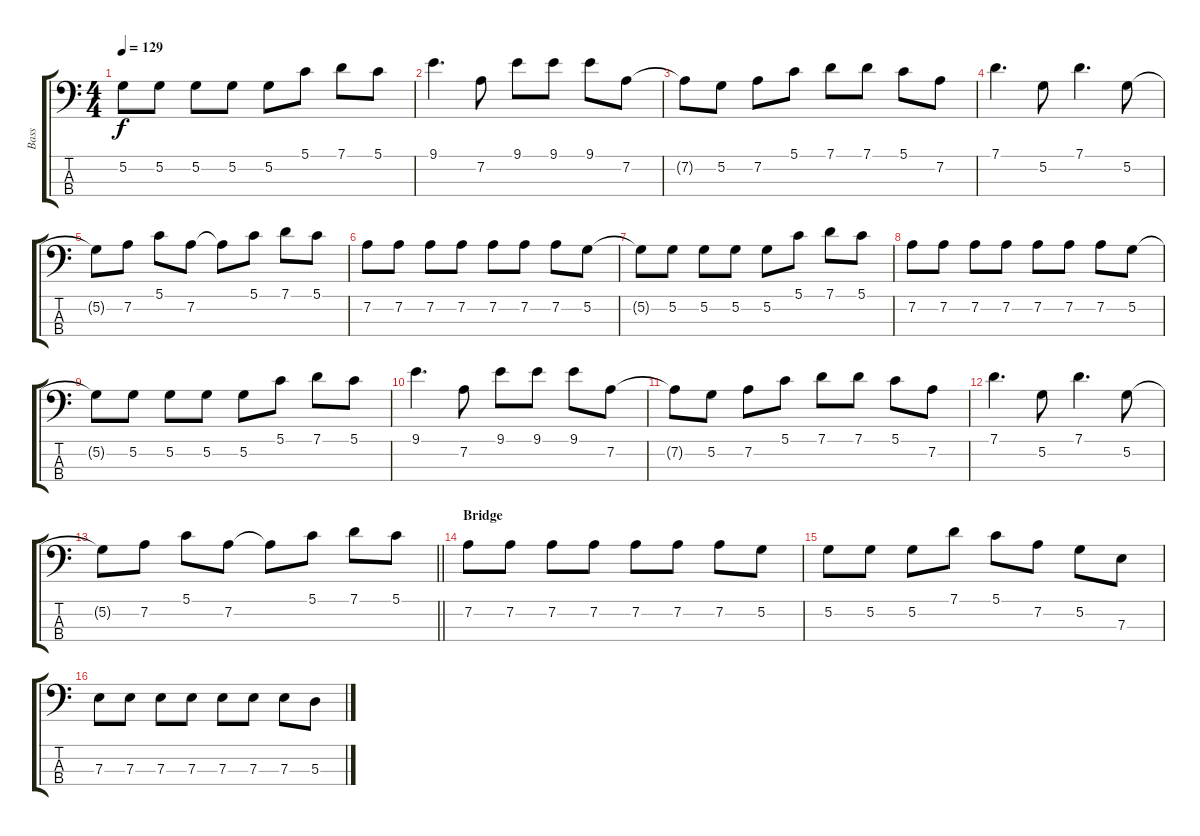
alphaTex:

\track ("Bass" "Bass") {instrument electricbasspick}
\staff {score tabs}
\tuning (G2 D2 A1 E1) {hide}
\ts (4 4)
\tempo 129
\clef f4
\ks c
5.2{t}.8{dy f} 5.2.8 5.2.8 5.2.8 5.2.8 5.1.8 7.1.8 5.1.8 |
9.1.4{d} 7.2.8 9.1.8 9.1.8 9.1.8 7.2.8 |
7.2{t}.8 5.2.8 7.2.8 5.1.8 7.1.8 7.1.8 5.1.8 7.2.8 |
7.1.4{d} 5.2.8 7.1.4{d} 5.2.8 |
5.2{t}.8 7.2.8 5.1.8 7.2.8 7.2{t}.8 5.1.8 7.1.8 5.1.8 |
7.2.8 7.2.8 7.2.8 7.2.8 7.2.8 7.2.8 7.2.8 5.2.8 |
5.2{t}.8 5.2.8 5.2.8 5.2.8 5.2.8 5.1.8 7.1.8 5.1.8 |
7.2.8 7.2.8 7.2.8 7.2.8 7.2.8 7.2.8 7.2.8 5.2.8 |
5.2{t}.8 5.2.8 5.2.8 5.2.8 5.2.8 5.1.8 7.1.8 5.1.8 |
9.1.4{d} 7.2.8 9.1.8 9.1.8 9.1.8 7.2.8 |
7.2{t}.8 5.2.8 7.2.8 5.1.8 7.1.8 7.1.8 5.1.8 7.2.8 |
7.1.4{d} 5.2.8 7.1.4{d} 5.2.8 |
\barLineRight lightlight
5.2{t}.8 7.2.8 5.1.8 7.2.8 7.2{t}.8 5.1.8 7.1.8 5.1.8 |
\section ("" "Bridge")
7.2.8 7.2.8 7.2.8 7.2.8 7.2.8 7.2.8 7.2.8 5.2.8 |
5.2.8 5.2.8 5.2.8 7.1.8 5.1.8 7.2.8 5.2.8 7.3.8 |
7.3.8 7.3.8 7.3.8 7.3.8 7.3.8 7.3.8 7.3.8 5.3.8
